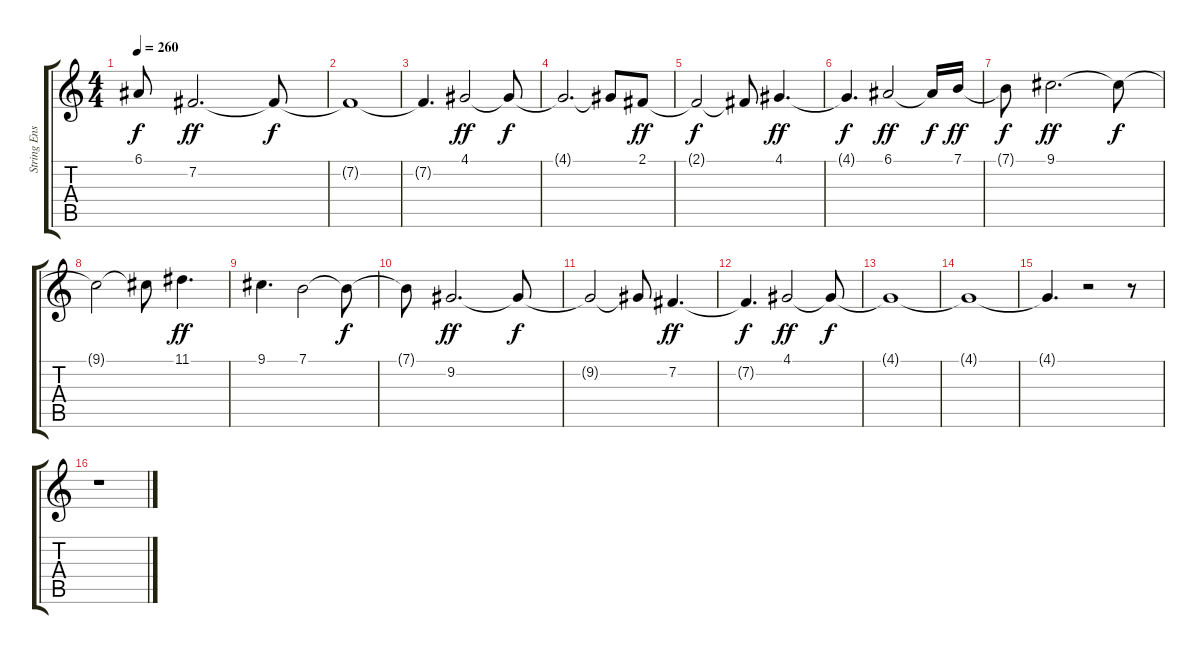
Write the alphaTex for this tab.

\track ("String Ensemble" "String Ens") {instrument stringensemble1}
\staff {score tabs}
\tuning (E4 B3 G3 D3 A2 E2) {hide}
\ts (4 4)
\tempo 260
\clef g2
\ks c
6.1{t}.8{dy f} 7.2.2{d dy ff} 7.2{t}.8{dy f} |
7.2{t}.1 |
7.2{t}.4{d} 4.1.2{dy ff} 4.1{t}.8{dy f} |
4.1{t}.2{d} 4.1{t}.8 2.1.8{dy ff} |
2.1{t}.2{dy f} 2.1{t}.8 4.1.4{d dy ff} |
4.1{t}.4{d dy f} 6.1.2{dy ff} 6.1{t}.16{dy f} 7.1.16{dy ff} |
7.1{t}.8{dy f} 9.1.2{d dy ff} 9.1{t}.8{dy f} |
9.1{t}.2 9.1{t}.8 11.1.4{d dy ff} |
9.1.4{d} 7.1.2 7.1{t}.8{dy f} |
7.1{t}.8 9.2.2{d dy ff} 9.2{t}.8{dy f} |
9.2{t}.2 9.2{t}.8 7.2.4{d dy ff} |
7.2{t}.4{d dy f} 4.1.2{dy ff} 4.1{t}.8{dy f} |
4.1{t}.1 |
4.1{t}.1 |
4.1{t}.4{d} r.2 r.8 |
r.1
